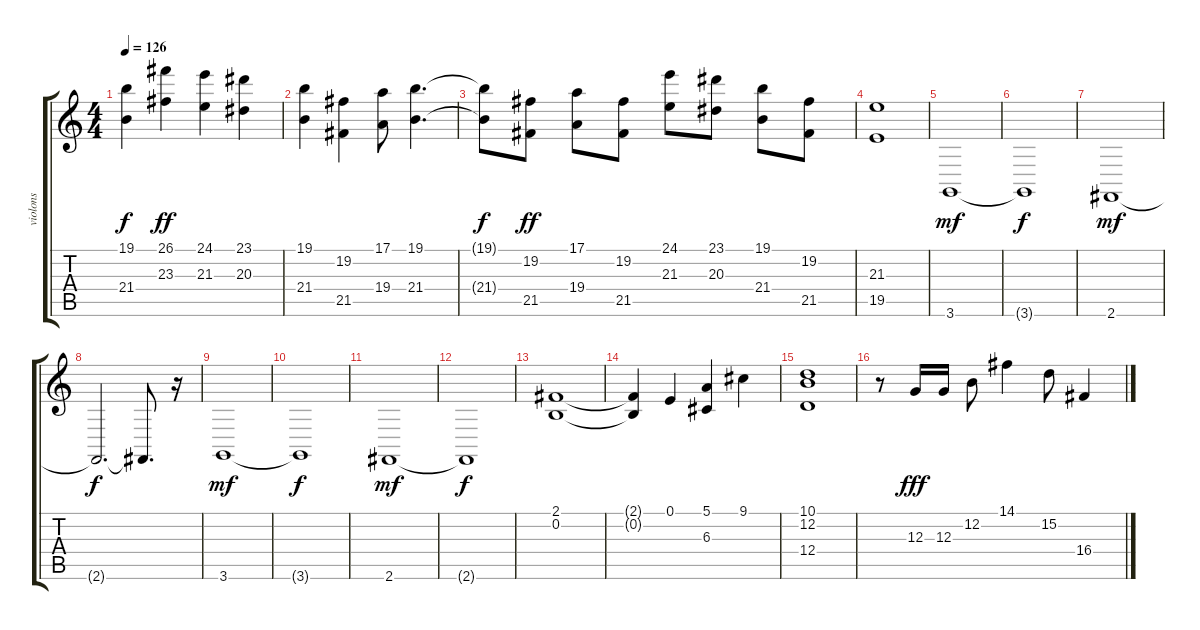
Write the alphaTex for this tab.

\track ("violons" "violons") {instrument stringensemble1}
\staff {score tabs}
\tuning (E4 B3 G3 D3 A2 E2) {hide}
\ts (4 4)
\tempo 126
\clef g2
\ks c
(19.1{t} 21.4{t}).4{dy f} (26.1 23.3).4{dy ff} (24.1 21.3).4 (23.1 20.3).4 |
(19.1 21.4).4 (19.2 21.5).4 (17.1 19.4).8 (19.1 21.4).4{d} |
(19.1{t} 21.4{t}).8{dy f} (19.2 21.5).8{dy ff} (17.1 19.4).8 (19.2 21.5).8 (24.1 21.3).8 (23.1 20.3).8 (19.1 21.4).8 (19.2 21.5).8 |
(21.3 19.5).1 |
3.6.1{dy mf} |
3.6{t}.1{dy f} |
2.6.1{dy mf} |
2.6{t}.2{d dy f} 2.6{t}.8{d} r.16 |
3.6.1{dy mf} |
3.6{t}.1{dy f} |
2.6.1{dy mf} |
2.6{t}.1{dy f} |
(2.1 0.2).1 |
(2.1{t} 0.2{t}).4 0.1.4 (5.1 6.3).4 9.1.4 |
(10.1 12.2 12.4).1 |
r.8 12.3.16{dy fff} 12.3.16 12.2.8 14.1.4 15.2.8 16.4.4
